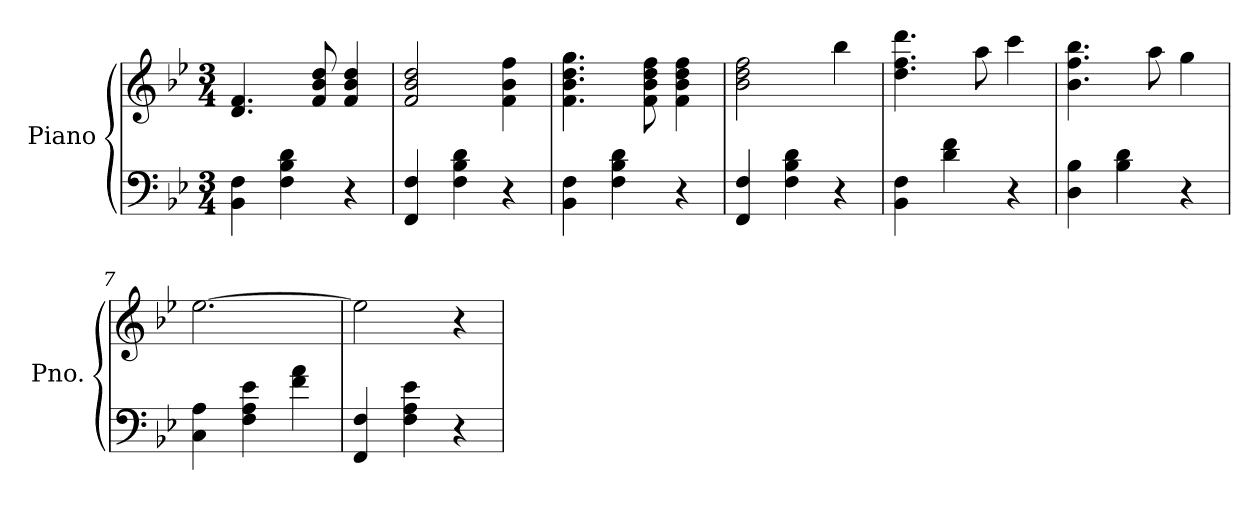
**kern	**kern
*part1	*part1
*staff2	*staff1
*I"Piano	*
*I'Pno.	*
*clefF4	*clefG2
*k[b-e-]	*k[b-e-]
*M3/4	*M3/4
=1	=1
4BB-\ 4F\	4.d/ 4.f/
4F\ 4B-\ 4d\	.
.	8f/ 8b-/ 8dd/
4r	4f/ 4b-/ 4dd/
=2	=2
4FF/ 4F/	2f/ 2b-/ 2dd/
4F\ 4B-\ 4d\	.
4r	4f\ 4b-\ 4ff\
=3	=3
4BB-\ 4F\	4.f\ 4.b-\ 4.dd\ 4.gg\
4F\ 4B-\ 4d\	.
.	8f\ 8b-\ 8dd\ 8ff\
4r	4f\ 4b-\ 4dd\ 4ff\
=4	=4
4FF/ 4F/	2b-\ 2dd\ 2ff\
4F\ 4B-\ 4d\	.
4r	4bb-\
=5	=5
4BB-\ 4F\	4.dd\ 4.ff\ 4.ddd\
4d\ 4f\	.
.	8aa\
4r	4ccc\
!!LO:LB:g=z
=6	=6
4D\ 4B-\	4.b-\ 4.ff\ 4.bb-\
4B-\ 4d\	.
.	8aa\
4r	4gg\
=7	=7
4C\ 4A\	[2.ee-\
4F\ 4A\ 4e-\	.
4f\ 4a\	.
=8	=8
4FF/ 4F/	2ee-\]
4F\ 4A\ 4e-\	.
4r	4r
=	=
*-	*-
